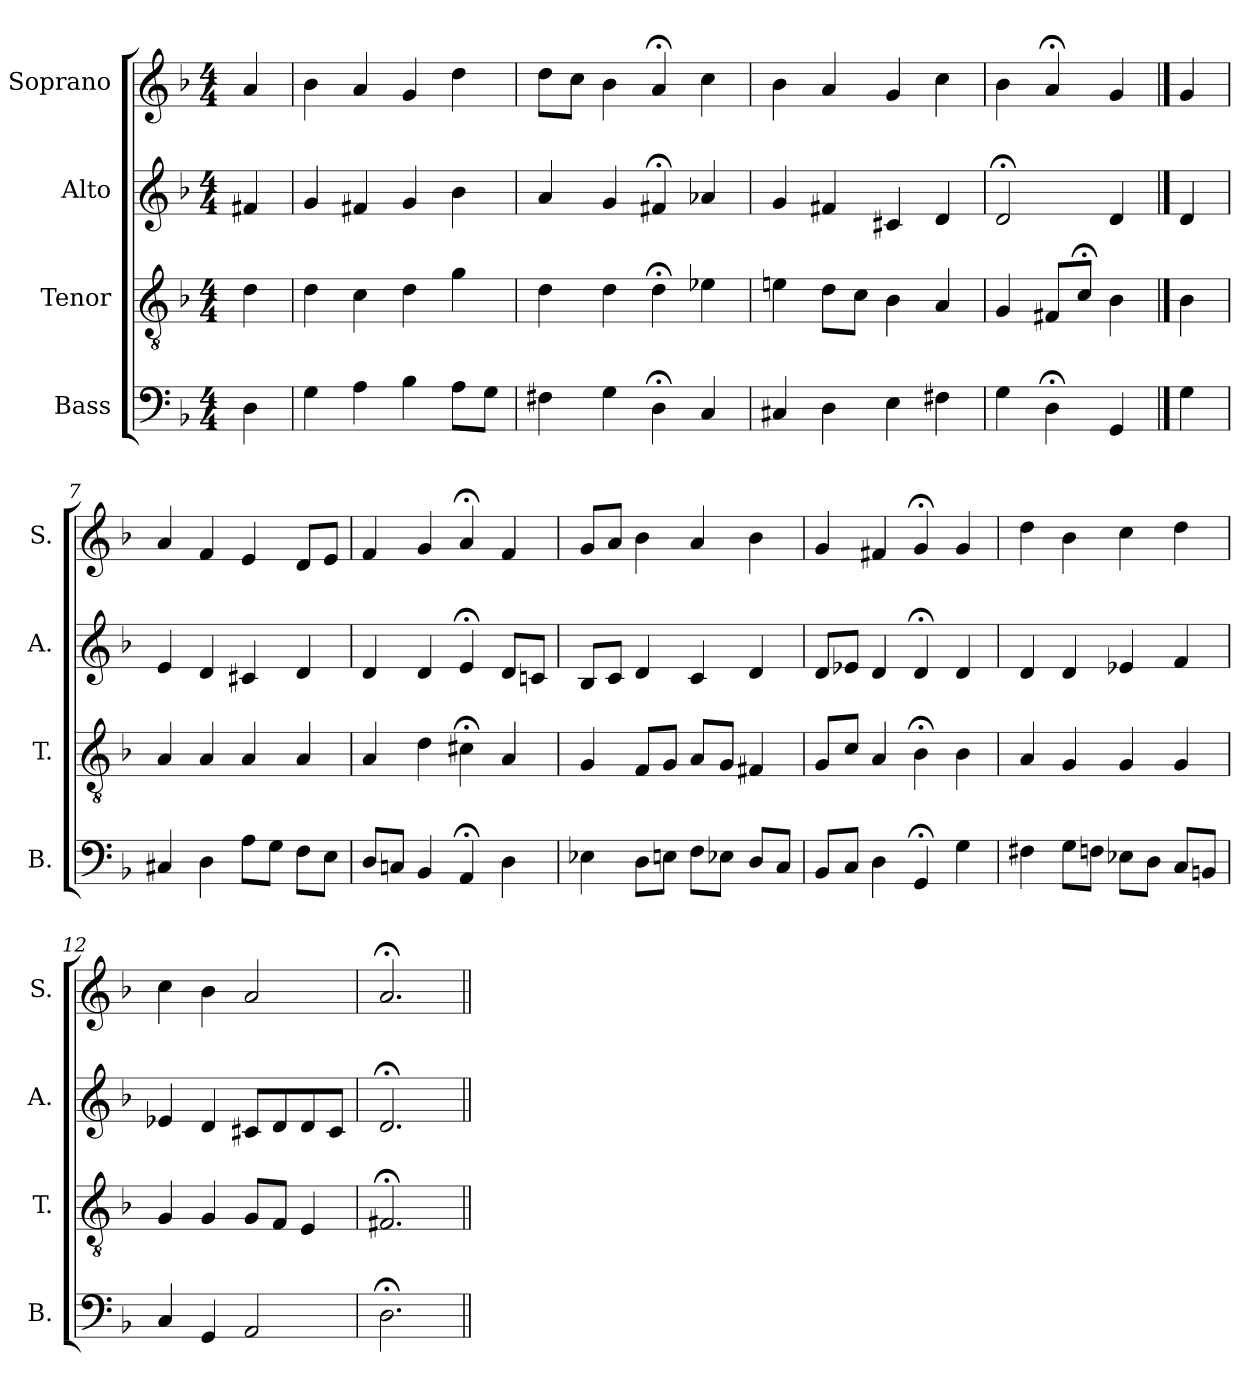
**kern	**kern	**kern	**kern
*part4	*part3	*part2	*part1
*staff4	*staff3	*staff2	*staff1
*I"Bass	*I"Tenor	*I"Alto	*I"Soprano
*I'B.	*I'T.	*I'A.	*I'S.
*clefF4	*clefGv2	*clefG2	*clefG2
*	*ITrd7c12	*	*
*k[b-]	*k[b-]	*k[b-]	*k[b-]
*F:	*F:	*F:	*F:
*M4/4	*M4/4	*M4/4	*M4/4
=1	=1	=1	=1
4D\	4D\	4f#X/	4a/
=2	=2	=2	=2
4G\	4D\	4g/	4b-\
4A\	4C\	4f#X/	4a/
4B-\	4D\	4g/	4g/
8A\L	4G\	4b-\	4dd\
8G\J	.	.	.
=3	=3	=3	=3
4F#X\	4D\	4a/	8dd\L
.	.	.	8cc\J
4G\	4D\	4g/	4b-\
4D;<\	4D;<\	4f#X;</	4a;</
4C/	4E-X\	4a-X/	4cc\
=4	=4	=4	=4
4C#X/	4En\	4g/	4b-\
4D\	8D\L	4f#X/	4a/
.	8C\J	.	.
4E\	4BB-\	4c#X/	4g/
4F#X\	4AA/	4d/	4cc\
=5	=5	=5	=5
4G\	4GG/	2d;</	4b-\
4D;<\	8FF#X/L	.	4a;</
.	8C;</J	.	.
4GG/	4BB-\	4d/	4g/
==6	==6	==6	==6
4G\	4BB-\	4d/	4g/
!!LO:LB:g=z
=7	=7	=7	=7
4C#X/	4AA/	4e/	4a/
4D\	4AA/	4d/	4f/
8A\L	4AA/	4c#X/	4e/
8G\J	.	.	.
8F\L	4AA/	4d/	8d/L
8E\J	.	.	8e/J
=8	=8	=8	=8
8D/L	4AA/	4d/	4f/
8Cn/J	.	.	.
4BB-/	4D\	4d/	4g/
4AA;</	4C#X;<\	4e;</	4a;</
4D\	4AA/	8d/L	4f/
.	.	8cn/J	.
=9	=9	=9	=9
4E-X\	4GG/	8B-/L	8g/L
.	.	8c/J	8a/J
8D\L	8FF/L	4d/	4b-\
8En\J	8GG/J	.	.
8F\L	8AA/L	4c/	4a/
8E-X\J	8GG/J	.	.
8D/L	4FF#X/	4d/	4b-\
8C/J	.	.	.
!!LO:PB:g=z
=10	=10	=10	=10
8BB-/L	8GG/L	8d/L	4g/
8C/J	8C/J	8e-X/J	.
4D\	4AA/	4d/	4f#X/
4GG;</	4BB-;<\	4d;</	4g;</
4G\	4BB-\	4d/	4g/
=11	=11	=11	=11
4F#X\	4AA/	4d/	4dd\
8G\L	4GG/	4d/	4b-\
8Fn\J	.	.	.
8E-X\L	4GG/	4e-X/	4cc\
8D\J	.	.	.
8C/L	4GG/	4f/	4dd\
8BBn/J	.	.	.
=12	=12	=12	=12
4C/	4GG/	4e-X/	4cc\
4GG/	4GG/	4d/	4b-\
2AA/	8GG/L	8c#X/L	2a/
.	8FF/J	8d/	.
.	4EE/	8d/	.
.	.	8c#/J	.
=13	=13	=13	=13
2.D;<\	2.FF#X;</	2.d;</	2.a;</
=||	=||	=||	=||
*-	*-	*-	*-
